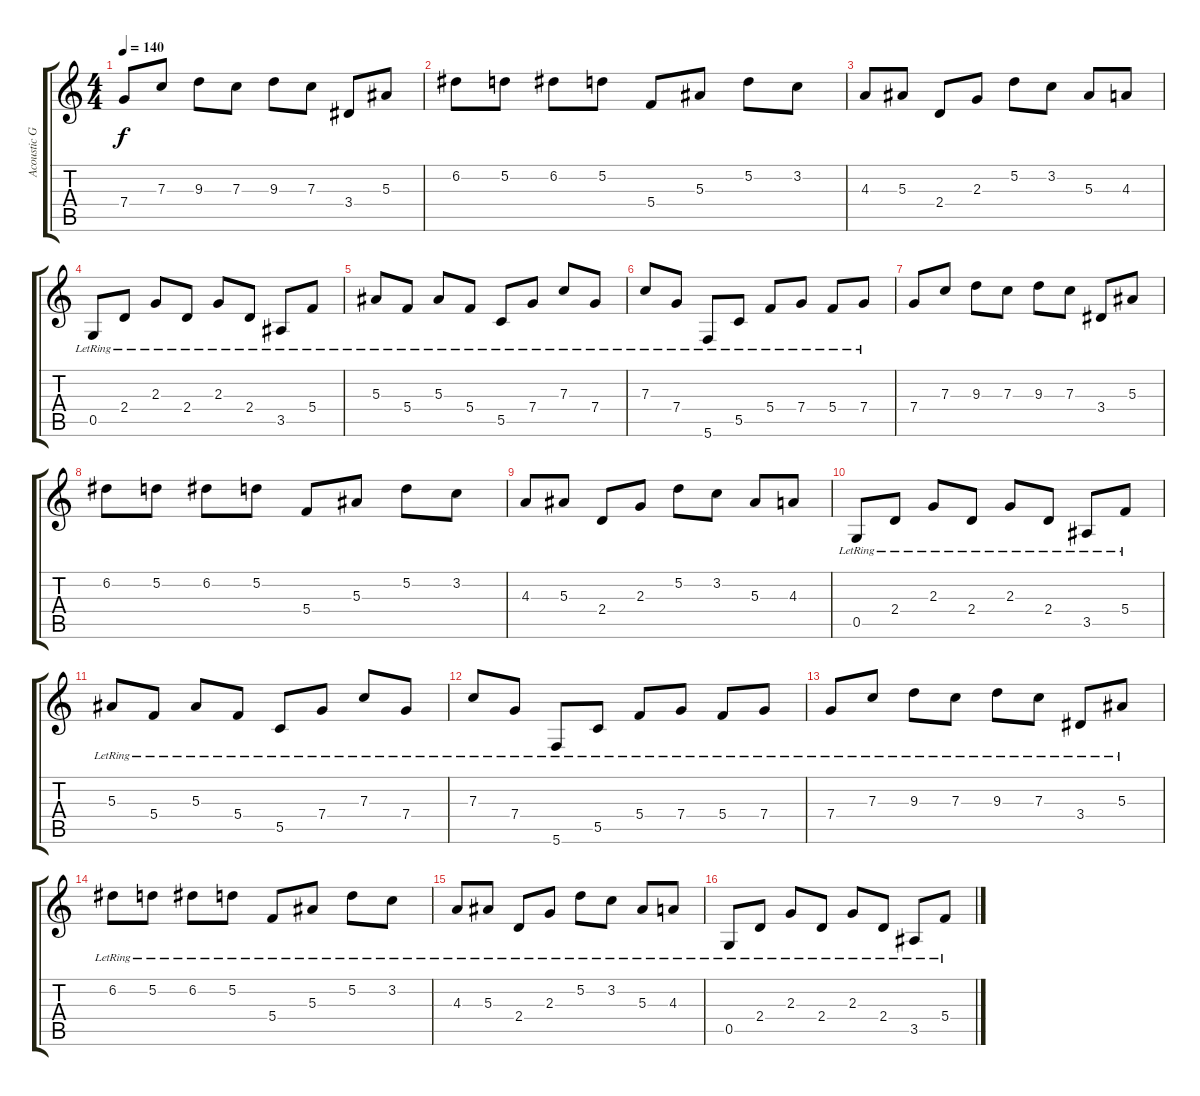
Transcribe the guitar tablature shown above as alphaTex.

\track ("Acoustic Guitar" "Acoustic G") {instrument acousticguitarsteel}
\staff {score tabs}
\tuning (D4 A3 F3 C3 G2 C2) {hide}
\ts (4 4)
\tempo 140
\clef g2
\ks c
7.4.8{dy f} 7.3.8 9.3.8 7.3.8 9.3.8 7.3.8 3.4.8 5.3.8 |
6.2.8 5.2.8 6.2.8 5.2.8 5.4.8 5.3.8 5.2.8 3.2.8 |
4.3.8 5.3.8 2.4.8 2.3.8 5.2.8 3.2.8 5.3.8 4.3.8 |
0.5{lr}.8 2.4{lr}.8 2.3{lr}.8 2.4{lr}.8 2.3{lr}.8 2.4{lr}.8 3.5{lr}.8 5.4{lr}.8 |
5.3{lr}.8 5.4{lr}.8 5.3{lr}.8 5.4{lr}.8 5.5{lr}.8 7.4{lr}.8 7.3{lr}.8 7.4{lr}.8 |
7.3{lr}.8 7.4{lr}.8 5.6{lr}.8 5.5{lr}.8 5.4{lr}.8 7.4{lr}.8 5.4{lr}.8 7.4{lr}.8 |
7.4.8 7.3.8 9.3.8 7.3.8 9.3.8 7.3.8 3.4.8 5.3.8 |
6.2.8 5.2.8 6.2.8 5.2.8 5.4.8 5.3.8 5.2.8 3.2.8 |
4.3.8 5.3.8 2.4.8 2.3.8 5.2.8 3.2.8 5.3.8 4.3.8 |
0.5{lr}.8 2.4{lr}.8 2.3{lr}.8 2.4{lr}.8 2.3{lr}.8 2.4{lr}.8 3.5{lr}.8 5.4{lr}.8 |
5.3{lr}.8 5.4{lr}.8 5.3{lr}.8 5.4{lr}.8 5.5{lr}.8 7.4{lr}.8 7.3{lr}.8 7.4{lr}.8 |
7.3{lr}.8 7.4{lr}.8 5.6{lr}.8 5.5{lr}.8 5.4{lr}.8 7.4{lr}.8 5.4{lr}.8 7.4{lr}.8 |
7.4{lr}.8 7.3{lr}.8 9.3{lr}.8 7.3{lr}.8 9.3{lr}.8 7.3{lr}.8 3.4{lr}.8 5.3{lr}.8 |
6.2{lr}.8 5.2{lr}.8 6.2{lr}.8 5.2{lr}.8 5.4{lr}.8 5.3{lr}.8 5.2{lr}.8 3.2{lr}.8 |
4.3{lr}.8 5.3{lr}.8 2.4{lr}.8 2.3{lr}.8 5.2{lr}.8 3.2{lr}.8 5.3{lr}.8 4.3{lr}.8 |
0.5{lr}.8 2.4{lr}.8 2.3{lr}.8 2.4{lr}.8 2.3{lr}.8 2.4{lr}.8 3.5{lr}.8 5.4{lr}.8
